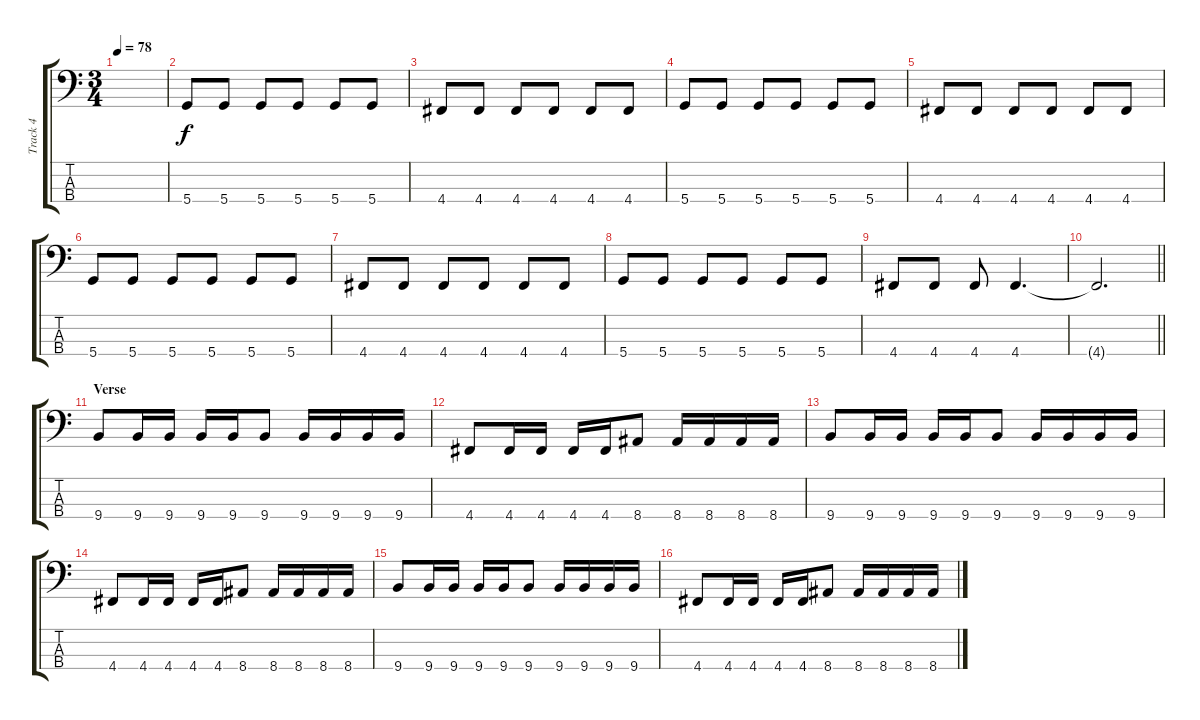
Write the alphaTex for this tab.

\track ("Track 4" "Track 4") {instrument electricbasspick}
\staff {score tabs}
\tuning (G2 D2 A1 D1) {hide}
\ts (3 4)
\tempo 78
\clef f4
\ks c
|
5.4.8 5.4.8 5.4.8 5.4.8 5.4.8 5.4.8 |
4.4.8 4.4.8 4.4.8 4.4.8 4.4.8 4.4.8 |
5.4.8 5.4.8 5.4.8 5.4.8 5.4.8 5.4.8 |
4.4.8 4.4.8 4.4.8 4.4.8 4.4.8 4.4.8 |
5.4.8 5.4.8 5.4.8 5.4.8 5.4.8 5.4.8 |
4.4.8 4.4.8 4.4.8 4.4.8 4.4.8 4.4.8 |
5.4.8 5.4.8 5.4.8 5.4.8 5.4.8 5.4.8 |
4.4.8 4.4.8 4.4.8 4.4.4{d} |
\barLineRight lightlight
4.4{t}.2{d} |
\section ("" "Verse")
9.4.8 9.4.16 9.4.16 9.4.16 9.4.16 9.4.8 9.4.16 9.4.16 9.4.16 9.4.16 |
4.4.8 4.4.16 4.4.16 4.4.16 4.4.16 8.4.8 8.4.16 8.4.16 8.4.16 8.4.16 |
9.4.8 9.4.16 9.4.16 9.4.16 9.4.16 9.4.8 9.4.16 9.4.16 9.4.16 9.4.16 |
4.4.8 4.4.16 4.4.16 4.4.16 4.4.16 8.4.8 8.4.16 8.4.16 8.4.16 8.4.16 |
9.4.8 9.4.16 9.4.16 9.4.16 9.4.16 9.4.8 9.4.16 9.4.16 9.4.16 9.4.16 |
4.4.8 4.4.16 4.4.16 4.4.16 4.4.16 8.4.8 8.4.16 8.4.16 8.4.16 8.4.16
